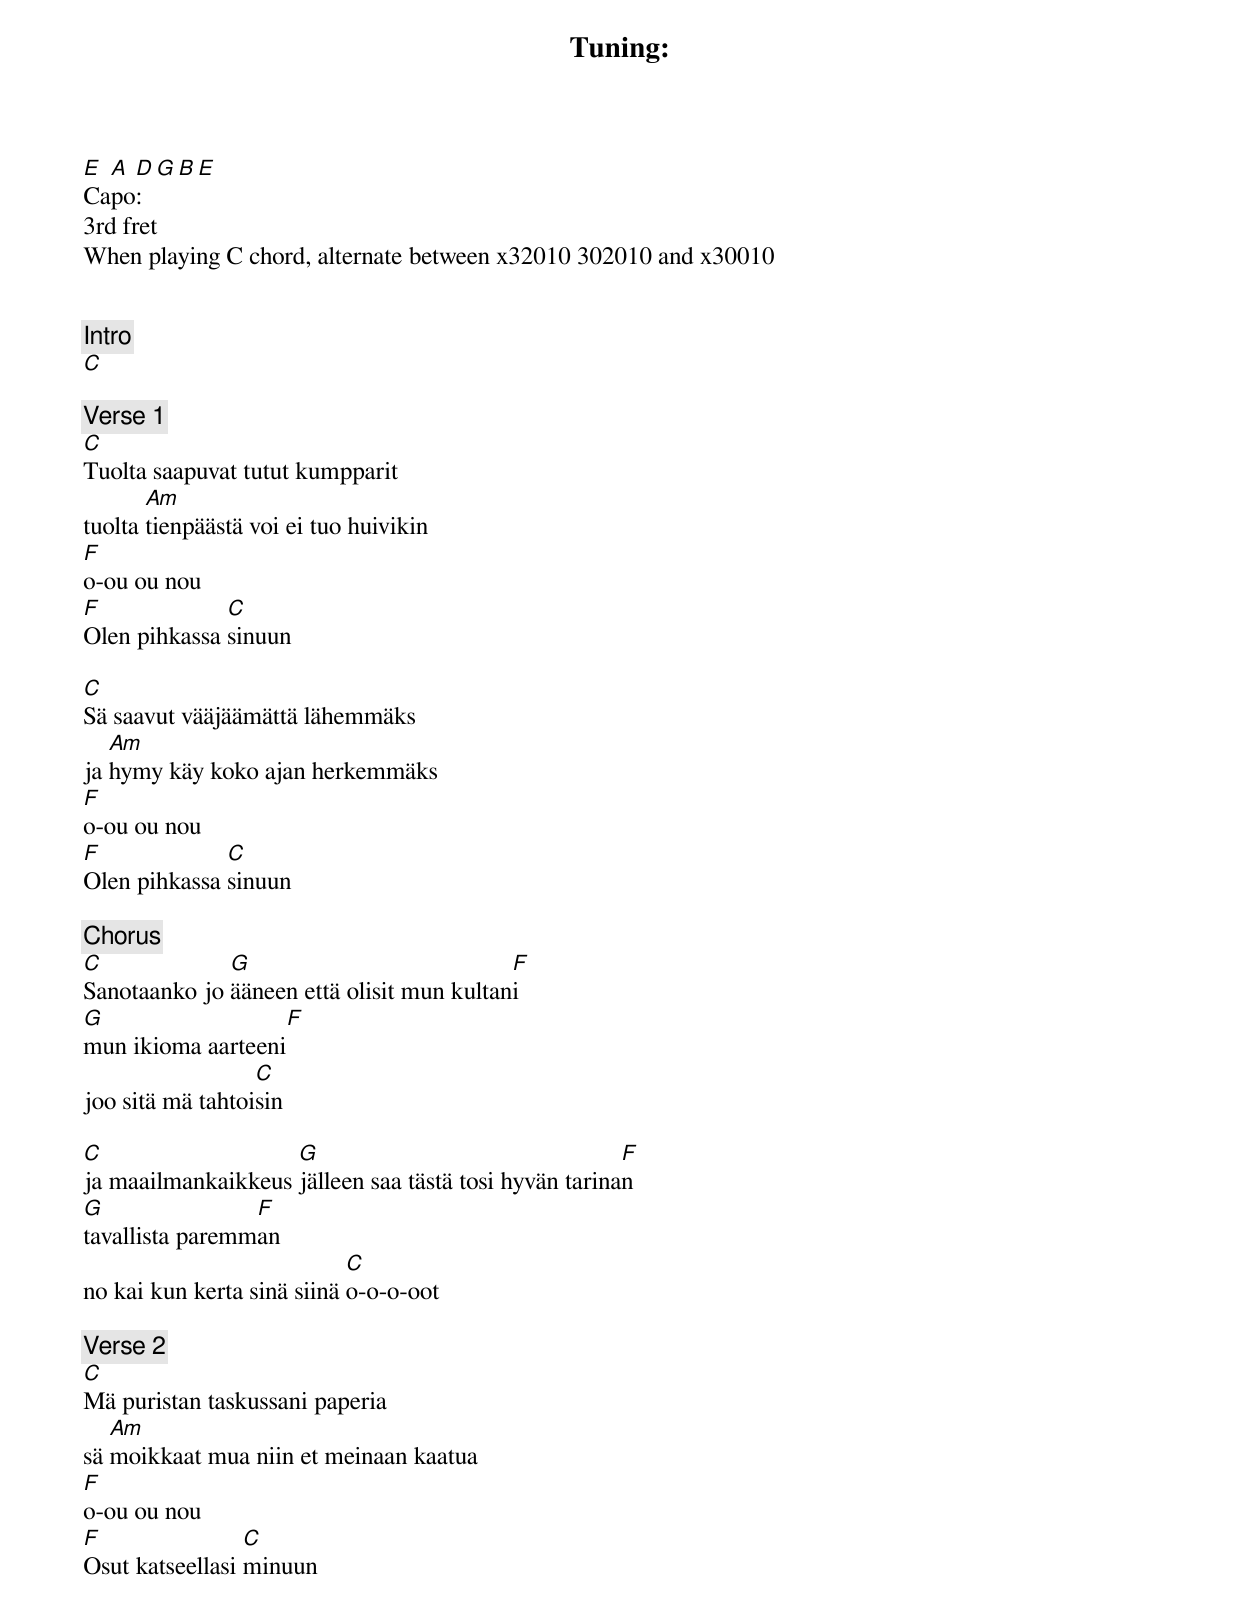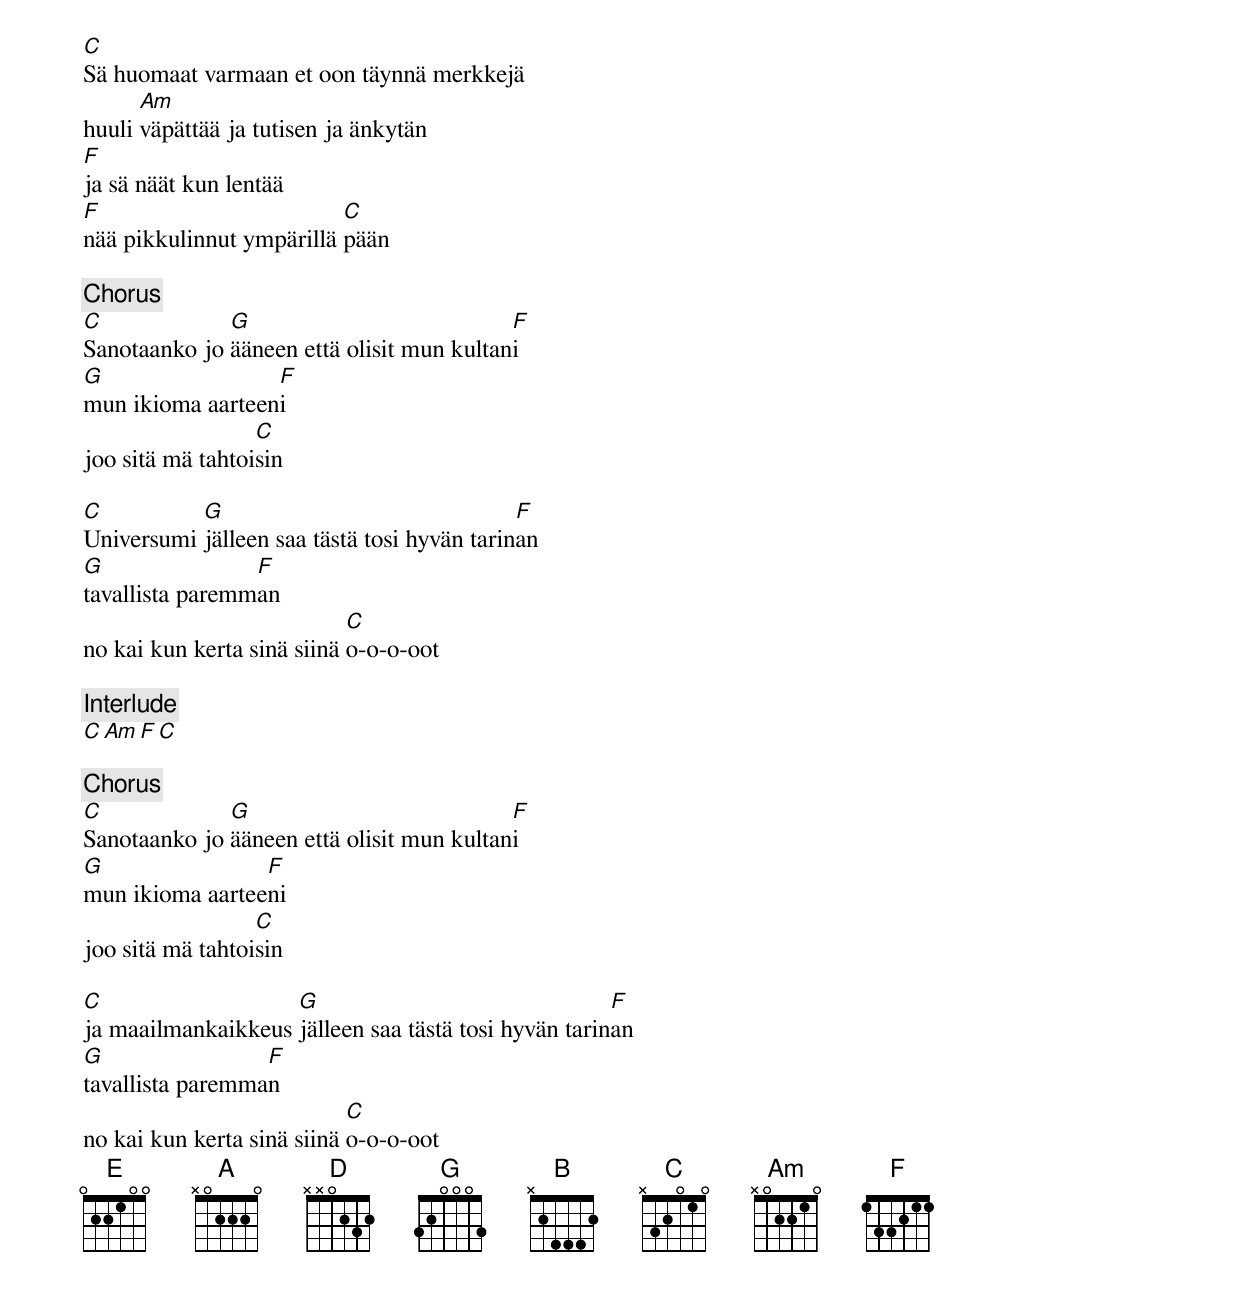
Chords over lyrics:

Tuning:
E A D G B E
Capo:
3rd fret
When playing C chord, alternate between x32010 302010 and x30010


[Intro]
C

[Verse 1]
C
Tuolta saapuvat tutut kumpparit
       Am
tuolta tienpäästä voi ei tuo huivikin
F
o-ou ou nou
F             C
Olen pihkassa sinuun

C
Sä saavut vääjäämättä lähemmäks
   Am
ja hymy käy koko ajan herkemmäks
F
o-ou ou nou
F             C
Olen pihkassa sinuun

[Chorus]
C             G                            F
Sanotaanko jo ääneen että olisit mun kultani
G                  F
mun ikioma aarteeni
                  C
joo sitä mä tahtoisin

C                   G                                  F
ja maailmankaikkeus jälleen saa tästä tosi hyvän tarinan
G                F
tavallista paremman
                            C
no kai kun kerta sinä siinä o-o-o-oot

[Verse 2]
C
Mä puristan taskussani paperia
   Am
sä moikkaat mua niin et meinaan kaatua
F
o-ou ou nou
F                C
Osut katseellasi minuun

C
Sä huomaat varmaan et oon täynnä merkkejä
      Am
huuli väpättää ja tutisen ja änkytän
F
ja sä näät kun lentää
F                         C
nää pikkulinnut ympärillä pään

[Chorus]
C             G                            F
Sanotaanko jo ääneen että olisit mun kultani
G                 F
mun ikioma aarteeni
                  C
joo sitä mä tahtoisin

C          G                                 F
Universumi jälleen saa tästä tosi hyvän tarinan
G                F
tavallista paremman
                            C
no kai kun kerta sinä siinä o-o-o-oot

[Interlude]
C Am F C

[Chorus]
C             G                            F
Sanotaanko jo ääneen että olisit mun kultani
G                F
mun ikioma aarteeni
                  C
joo sitä mä tahtoisin

C                   G                                 F
ja maailmankaikkeus jälleen saa tästä tosi hyvän tarinan
G                 F
tavallista paremman
                            C
no kai kun kerta sinä siinä o-o-o-oot
